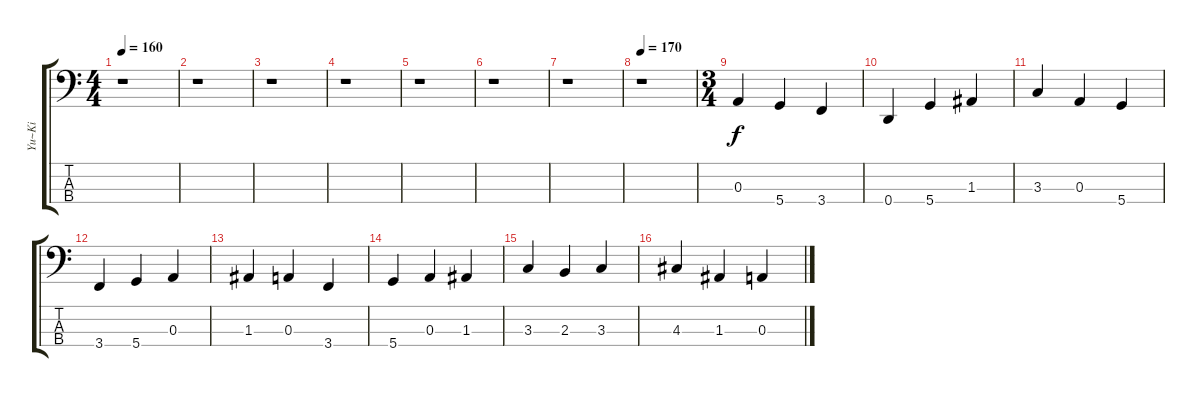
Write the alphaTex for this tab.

\track ("Yu~Ki" "Yu~Ki") {instrument fretlessbass}
\staff {score tabs}
\tuning (G2 D2 A1 D1) {hide}
\ts (4 4)
\tempo 160
\clef f4
\ks c
r.1{dy f} |
r.1 |
r.1 |
r.1 |
r.1 |
r.1 |
r.1 |
\tempo 170
r.1 |
\ts (3 4)
0.3.4 5.4.4 3.4.4 |
0.4.4 5.4.4 1.3.4 |
3.3.4 0.3.4 5.4.4 |
3.4.4 5.4.4 0.3.4 |
1.3.4 0.3.4 3.4.4 |
5.4.4 0.3.4 1.3.4 |
3.3.4 2.3.4 3.3.4 |
4.3.4 1.3.4 0.3.4
